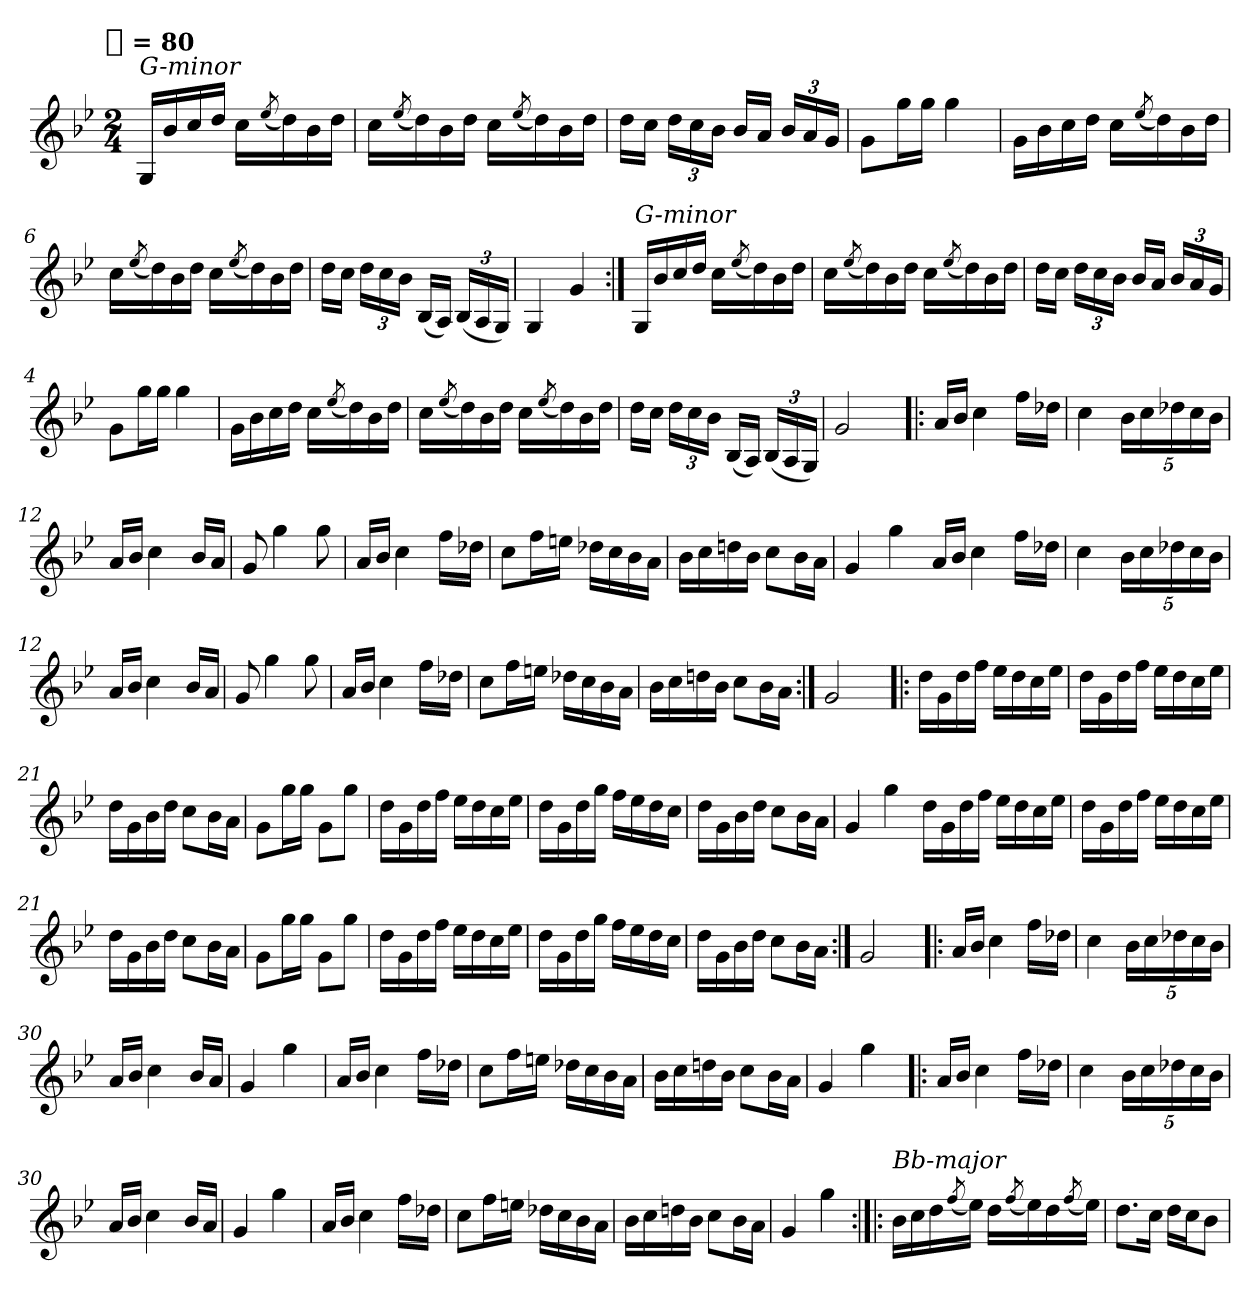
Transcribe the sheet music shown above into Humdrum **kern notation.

**kern
*part1
*staff1
*clefG2
*k[b-e-]
*g:
!!LO:TX:omd:t=[quarter] = 80
*M2/4
*MM80
=1
!LO:TX:a:i:t=G-minor
16GLL
16b-
16cc
16ddJJ
16ccLL
(8qee-/
16dd)
16b-
16ddJJ
=2
16ccLL
(8qee-/
16dd)
16b-
16ddJJ
16ccLL
(8qee-/
16dd)
16b-
16ddJJ
=3
16ddLL
16ccJJ
24ddLL
24cc
24b-JJ
16b-LL
16aJJ
24b-LL
24a
24gJJ
=4
8gL
16ggL
16ggJJ
4gg
=5
16gLL
16b-
16cc
16ddJJ
16ccLL
(8qee-/
16dd)
16b-
16ddJJ
=6
16ccLL
(8qee-/
16dd)
16b-
16ddJJ
16ccLL
(8qee-/
16dd)
16b-
16ddJJ
=7
16ddLL
16ccJJ
24ddLL
24cc
24b-JJ
(16B-LL
16AJJ)
(24B-LL
24A
24GJJ)
=8
4G
4g
=1:|!
*MM80
!LO:TX:a:i:t=G-minor
16GLL
16b-
16cc
16ddJJ
16ccLL
(8qee-/
16dd)
16b-
16ddJJ
=2
16ccLL
(8qee-/
16dd)
16b-
16ddJJ
16ccLL
(8qee-/
16dd)
16b-
16ddJJ
=3
16ddLL
16ccJJ
24ddLL
24cc
24b-JJ
16b-LL
16aJJ
24b-LL
24a
24gJJ
=4
8gL
16ggL
16ggJJ
4gg
=5
16gLL
16b-
16cc
16ddJJ
16ccLL
(8qee-/
16dd)
16b-
16ddJJ
=6
16ccLL
(8qee-/
16dd)
16b-
16ddJJ
16ccLL
(8qee-/
16dd)
16b-
16ddJJ
=7
16ddLL
16ccJJ
24ddLL
24cc
24b-JJ
(16B-LL
16AJJ)
(24B-LL
24A
24GJJ)
=8
2g
=10!|:
16aLL
16b-JJ
4cc
16ffLL
16dd-XJJ
=11
4cc
20b-LL
20cc
20dd-X
20cc
20b-JJ
=12
16aLL
16b-JJ
4cc
16b-LL
16aJJ
=13
8g
4gg
8gg
=14
16aLL
16b-JJ
4cc
16ffLL
16dd-XJJ
=15
8ccL
16ffL
16eenJJ
16dd-XLL
16cc
16b-
16aJJ
=16
16b-LL
16cc
16ddn
16b-JJ
8ccL
16b-L
16aJJ
=17
4g
4gg
16aLL
16b-JJ
4cc
16ffLL
16dd-XJJ
=11
4cc
20b-LL
20cc
20dd-X
20cc
20b-JJ
=12
16aLL
16b-JJ
4cc
16b-LL
16aJJ
=13
8g
4gg
8gg
=14
16aLL
16b-JJ
4cc
16ffLL
16dd-XJJ
=15
8ccL
16ffL
16eenJJ
16dd-XLL
16cc
16b-
16aJJ
=16
16b-LL
16cc
16ddn
16b-JJ
8ccL
16b-L
16aJJ
=18:|!
2g
=19!|:
16ddLL
16g
16dd
16ffJJ
16ee-LL
16dd
16cc
16ee-JJ
=20
16ddLL
16g
16dd
16ffJJ
16ee-LL
16dd
16cc
16ee-JJ
=21
16ddLL
16g
16b-
16ddJJ
8ccL
16b-L
16aJJ
=22
8gL
16ggL
16ggJJ
8gL
8ggJ
=23
16ddLL
16g
16dd
16ffJJ
16ee-LL
16dd
16cc
16ee-JJ
=24
16ddLL
16g
16dd
16ggJJ
16ffLL
16ee-
16dd
16ccJJ
=25
16ddLL
16g
16b-
16ddJJ
8ccL
16b-L
16aJJ
=26
4g
4gg
16ddLL
16g
16dd
16ffJJ
16ee-LL
16dd
16cc
16ee-JJ
=20
16ddLL
16g
16dd
16ffJJ
16ee-LL
16dd
16cc
16ee-JJ
=21
16ddLL
16g
16b-
16ddJJ
8ccL
16b-L
16aJJ
=22
8gL
16ggL
16ggJJ
8gL
8ggJ
=23
16ddLL
16g
16dd
16ffJJ
16ee-LL
16dd
16cc
16ee-JJ
=24
16ddLL
16g
16dd
16ggJJ
16ffLL
16ee-
16dd
16ccJJ
=25
16ddLL
16g
16b-
16ddJJ
8ccL
16b-L
16aJJ
=27:|!
2g
=28!|:
16aLL
16b-JJ
4cc
16ffLL
16dd-XJJ
=29
4cc
20b-LL
20cc
20dd-X
20cc
20b-JJ
=30
16aLL
16b-JJ
4cc
16b-LL
16aJJ
=31
4g
4gg
=32
16aLL
16b-JJ
4cc
16ffLL
16dd-XJJ
=33
8ccL
16ffL
16eenJJ
16dd-XLL
16cc
16b-
16aJJ
=34
16b-LL
16cc
16ddn
16b-JJ
8ccL
16b-L
16aJJ
=35
4g
4gg
=28!|:
16aLL
16b-JJ
4cc
16ffLL
16dd-XJJ
=29
4cc
20b-LL
20cc
20dd-X
20cc
20b-JJ
=30
16aLL
16b-JJ
4cc
16b-LL
16aJJ
=31
4g
4gg
=32
16aLL
16b-JJ
4cc
16ffLL
16dd-XJJ
=33
8ccL
16ffL
16eenJJ
16dd-XLL
16cc
16b-
16aJJ
=34
16b-LL
16cc
16ddn
16b-JJ
8ccL
16b-L
16aJJ
=35
4g
4gg
=36:|!|:
!LO:TX:a:i:t=Bb-major
16b-LL
16cc
16dd
(8qff/
16ee-JJ)
16ddLL
(8qff/
16ee-)
16dd
(8qff/
16ee-JJ)
=37
8.ddL
16ccJk
16ddLL
16ccJ
8b-J
=
*-
